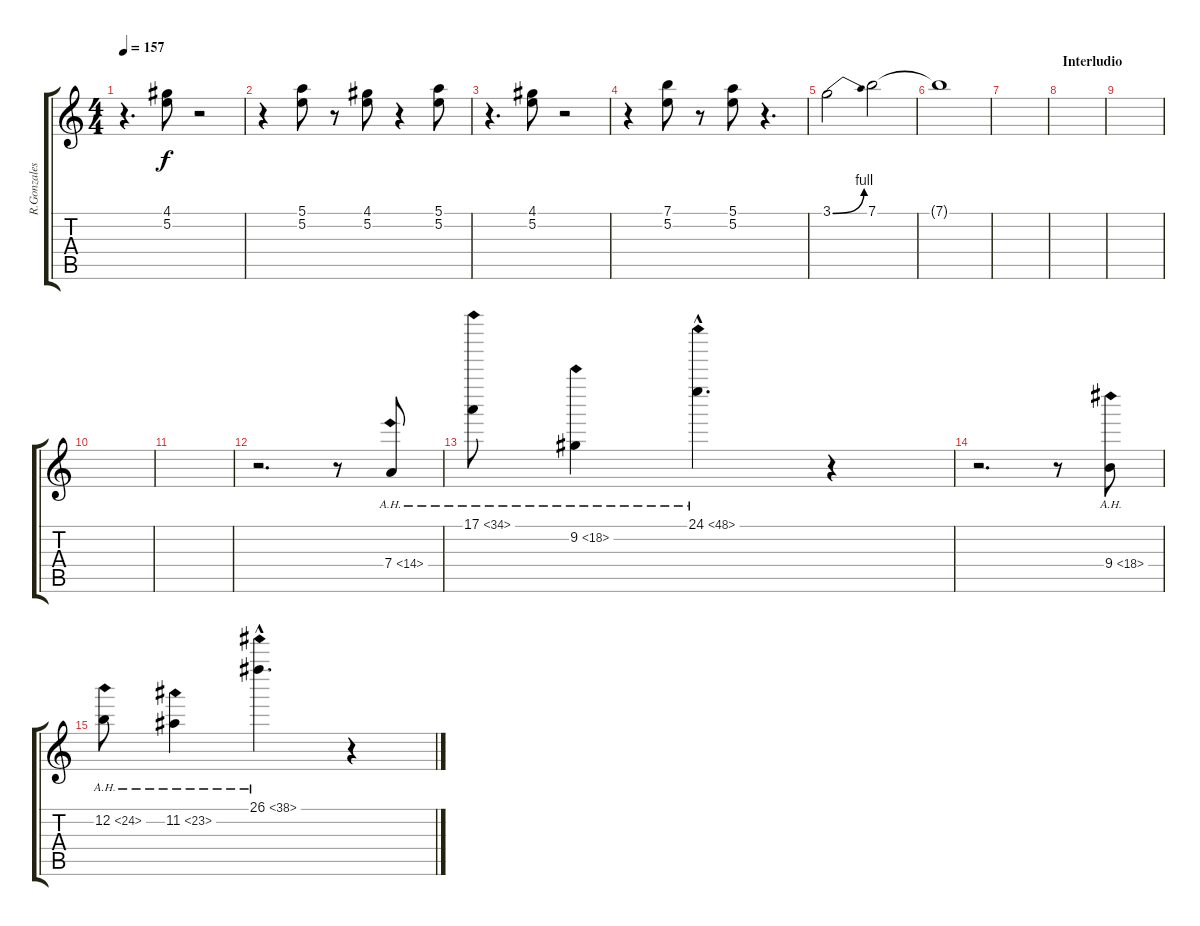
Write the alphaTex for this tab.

\track ("R.Gonzales" "R.Gonzales") {instrument distortionguitar}
\staff {score tabs}
\tuning (E4 B3 G3 D3 A2 E2) {hide}
\ts (4 4)
\tempo 157
\clef g2
\ks c
r.4{d dy f} (4.1 5.2).8 r.2 |
r.4 (5.1 5.2).8 r.8 (4.1 5.2).8 r.4 (5.1 5.2).8 |
r.4{d} (4.1 5.2).8 r.2 |
r.4 (7.1 5.2).8 r.8 (5.1 5.2).8 r.4{d} |
3.1{be (bend 0 0 60 4)}.2 7.1.2 |
7.1{t}.1{volume 0} |
|
\section ("" "Interludio")
|
|
|
|
r.2{d} r.8 7.4{ah 7}.8 |
17.1{ah 17}.8 9.2{ah 9}.4 24.1{ah 24 hac}.4{d} r.4 |
r.2{d} r.8 9.4{ah 9}.8 |
12.2{ah 12}.8 11.2{ah 12}.4 26.1{ah 12 hac}.4{d} r.4
